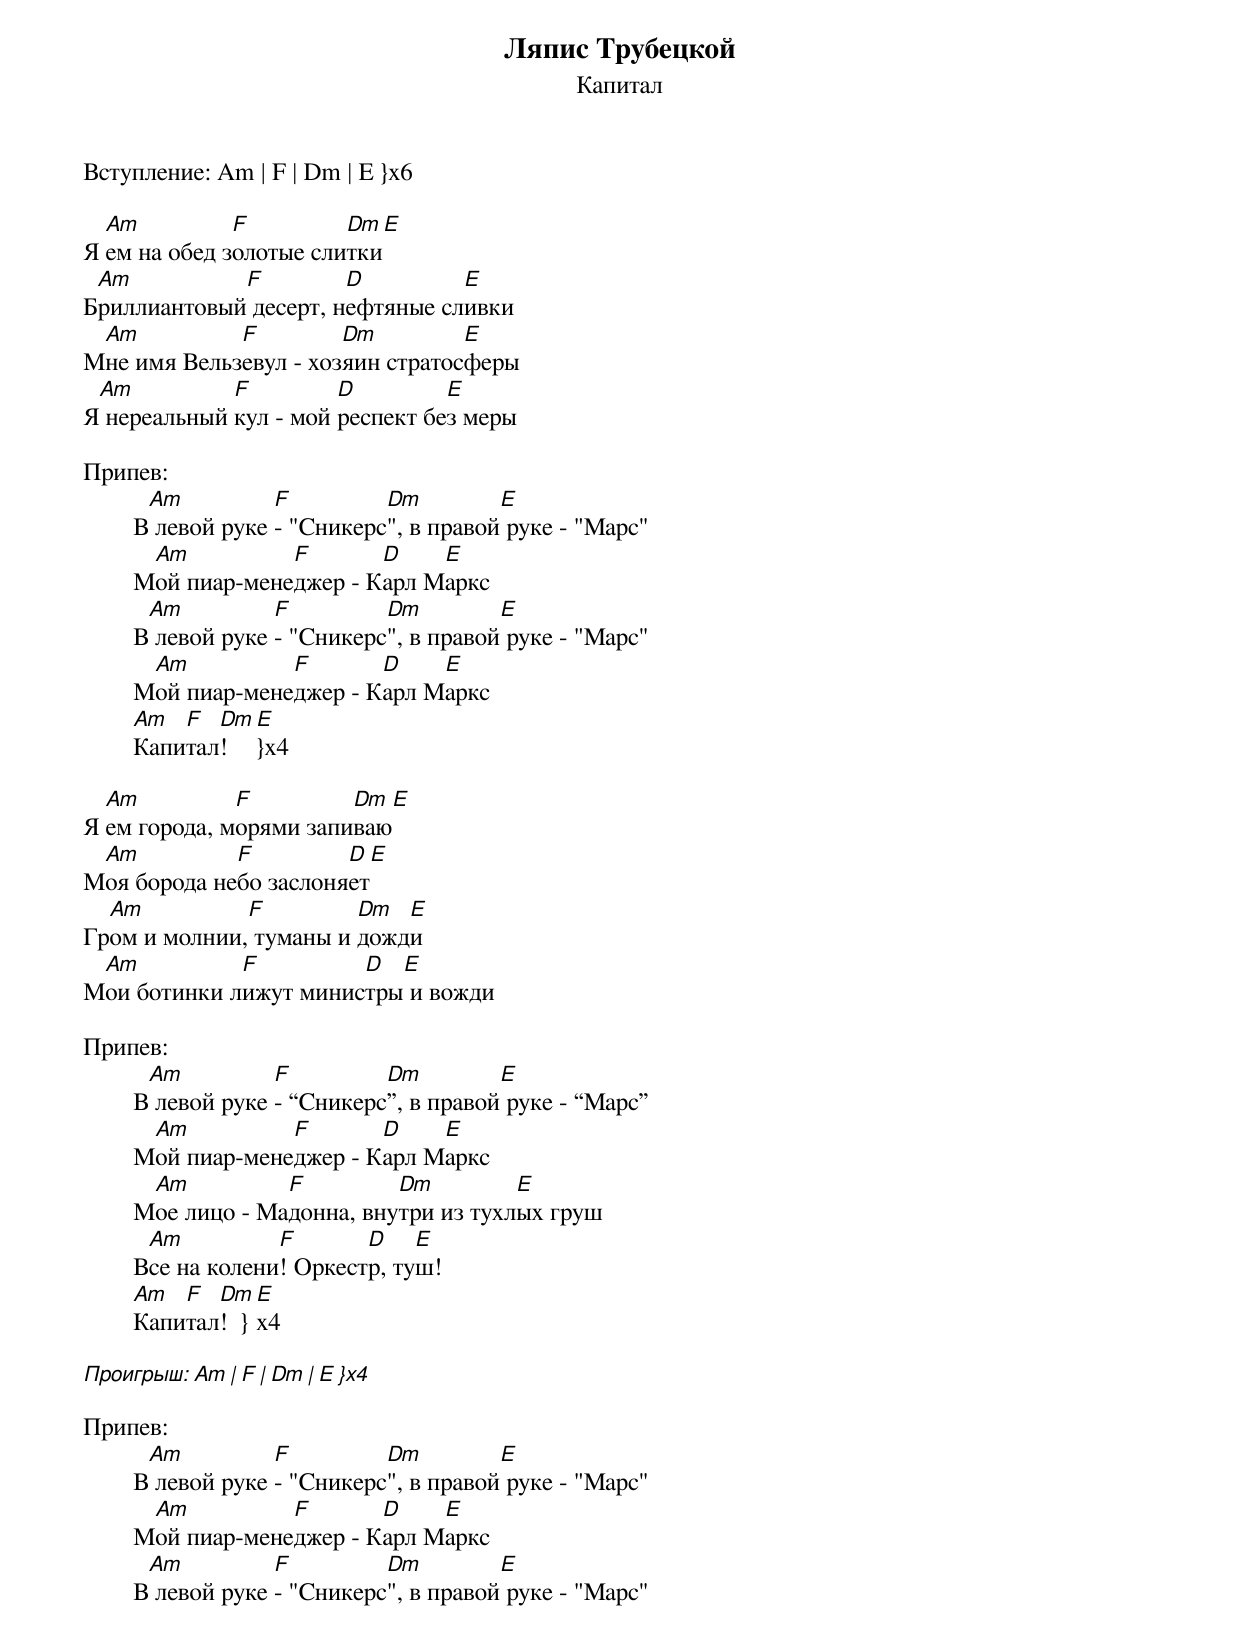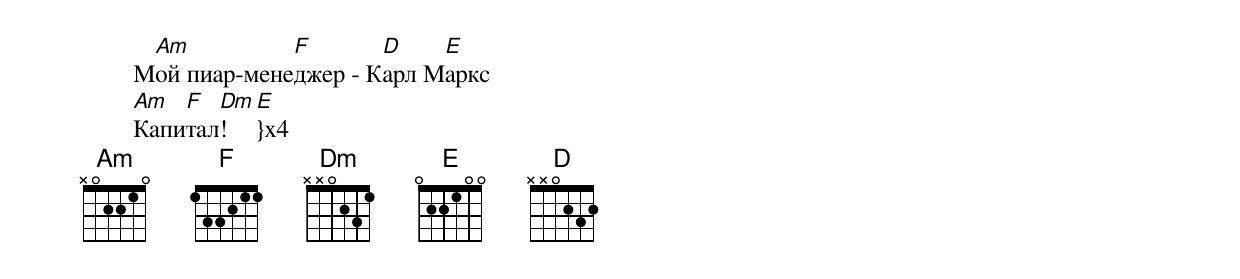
Ляпис Трубецкой
Капитал
Вступление: Am | F | Dm | E }x6

  Am          F         Dm   E
Я ем на обед золотые слитки
 Am          F         D         E
Бриллиантовый десерт, нефтяные сливки
 Am          F         Dm         E
Мне имя Вельзевул - хозяин стратосферы
 Am          F         D         E
Я нереальный кул - мой респект без меры

Припев:
	 Am          F         Dm         E
	В левой руке - "Сникерс", в правой руке - "Марс"
	 Am          F       D    E
	Мой пиар-менеджер - Карл Маркс
	 Am          F         Dm         E
	В левой руке - "Сникерс", в правой руке - "Марс"
	 Am          F       D    E
	Мой пиар-менеджер - Карл Маркс
	Am  F  Dm  E
	Капитал!   }x4

  Am          F         Dm  E
Я ем города, морями запиваю
 Am          F         D  E
Моя борода небо заслоняет
  Am          F         Dm  E
Гром и молнии, туманы и дожди
 Am          F         D  E
Мои ботинки лижут министры и вожди

Припев:
	 Am          F         Dm         E
        В левой руке - “Сникерс”, в правой руке - “Марс”
	 Am          F       D    E
        Мой пиар-менеджер - Карл Маркс
	 Am          F         Dm         E
        Мое лицо - Мадонна, внутри из тухлых груш
	 Am          F       D    E
        Все на колени! Оркестр, туш!
	Am  F  Dm  E
        Капитал!  }x4

Проигрыш: Am | F | Dm | E }x4

Припев:
	 Am          F         Dm         E
	В левой руке - "Сникерс", в правой руке - "Марс"
	 Am          F       D    E
	Мой пиар-менеджер - Карл Маркс
	 Am          F         Dm         E
	В левой руке - "Сникерс", в правой руке - "Марс"
	 Am          F       D    E
	Мой пиар-менеджер - Карл Маркс
	Am  F  Dm  E
	Капитал!   }x4
